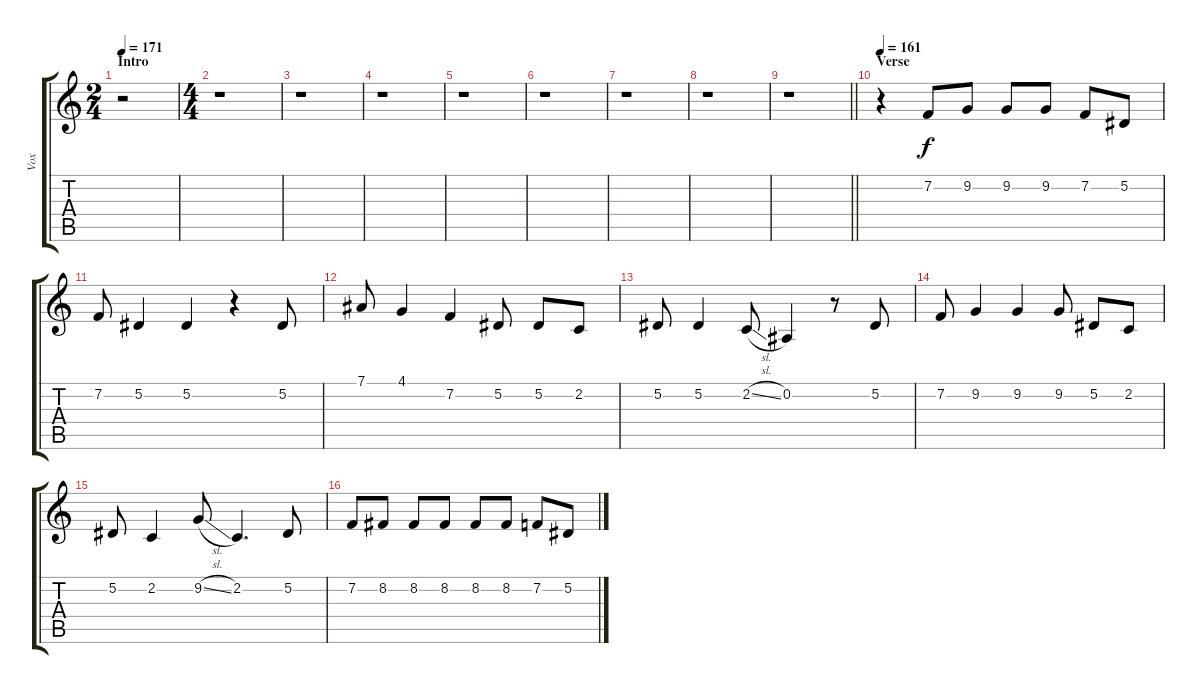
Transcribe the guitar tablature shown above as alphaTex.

\track ("Vox" "Vox") {instrument lead2sawtooth}
\staff {score tabs}
\tuning (Eb4 Bb3 Gb3 Db3 Ab2 Eb2) {hide}
\ts (2 4)
\section ("" "Intro")
\tempo 171
\clef g2
\ks c
r.2{dy f instrument lead2sawtooth} |
\ts (4 4)
r.1 |
r.1 |
r.1 |
r.1 |
r.1 |
r.1 |
r.1 |
\barLineRight lightlight
r.1 |
\section ("" "Verse")
\tempo 161
r.4 7.2.8 9.2.8 9.2.8 9.2.8 7.2.8 5.2.8 |
7.2.8 5.2.4 5.2.4 r.4 5.2.8 |
7.1.8 4.1.4 7.2.4 5.2.8 5.2.8 2.2.8 |
5.2.8 5.2.4 2.2{sl}.8 0.2.4 r.8 5.2.8 |
7.2.8 9.2.4 9.2.4 9.2.8 5.2.8 2.2.8 |
5.2.8 2.2.4 9.2{sl}.8 2.2.4{d} 5.2.8 |
7.2.8 8.2.8 8.2.8 8.2.8 8.2.8 8.2.8 7.2.8 5.2.8
